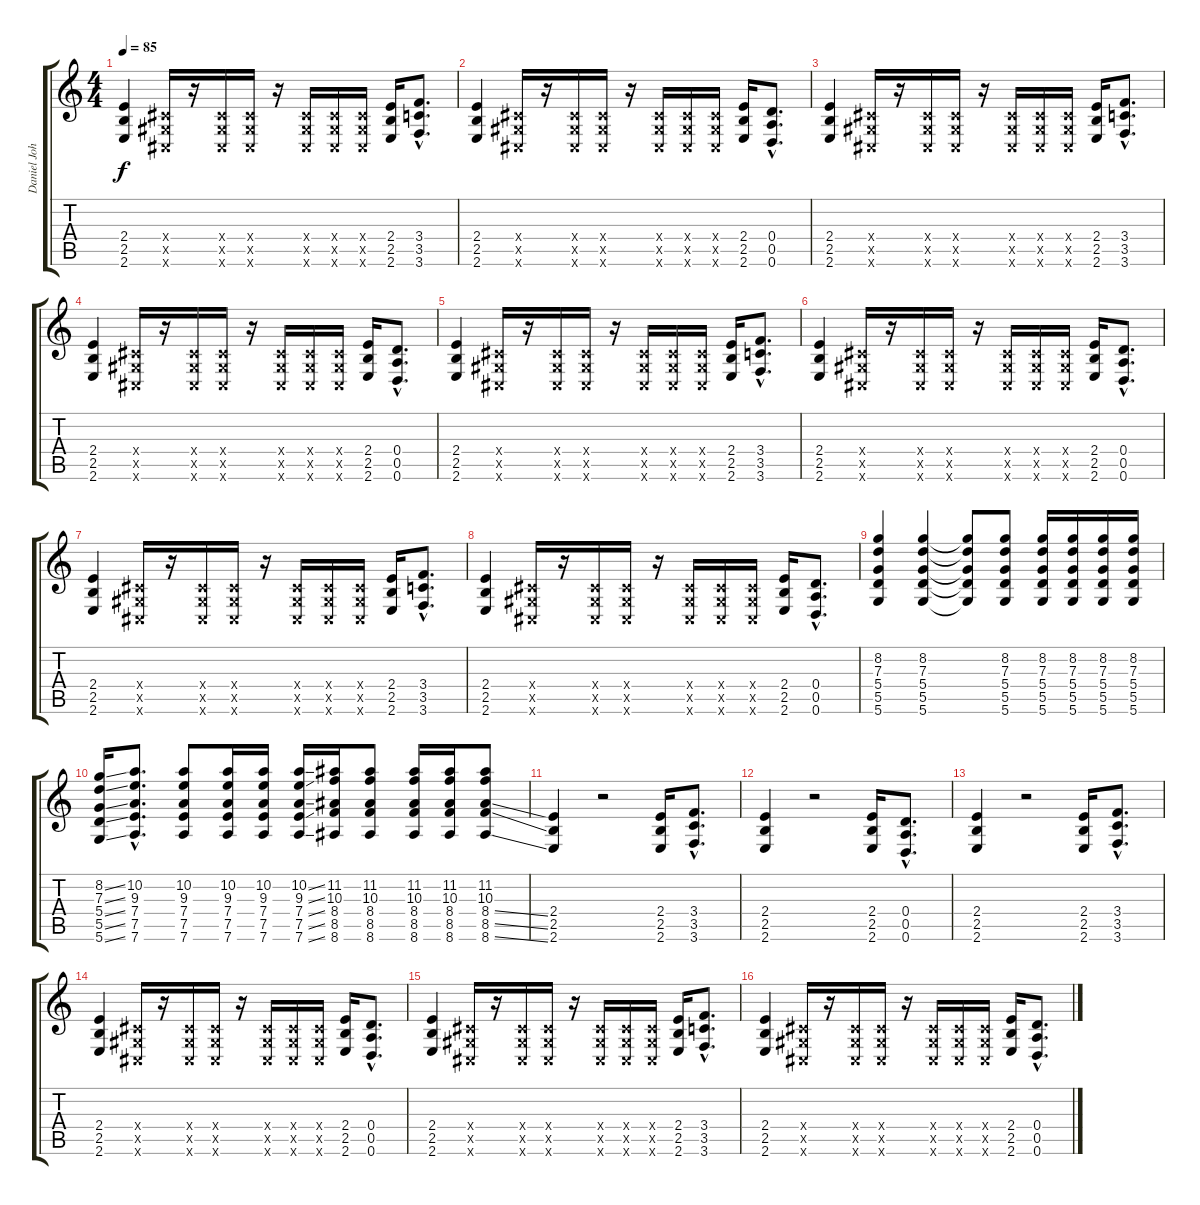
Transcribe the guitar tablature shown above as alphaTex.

\track ("Daniel Johns (gtr2)" "Daniel Joh") {instrument distortionguitar}
\staff {score tabs}
\tuning (E4 B3 G3 D3 A2 D2) {hide}
\ts (4 4)
\tempo 85
\clef g2
\ks c
(2.4 2.5 2.6).4{dy f} (-1.4{x} -1.5{x} -1.6{x}).16 r.16 (-1.4{x} -1.5{x} -1.6{x}).16 (-1.4{x} -1.5{x} -1.6{x}).16 r.16 (-1.4{x} -1.5{x} -1.6{x}).16 (-1.4{x} -1.5{x} -1.6{x}).16 (-1.4{x} -1.5{x} -1.6{x}).16 (2.4 2.5 2.6).16 (3.4{hac} 3.5{hac} 3.6{hac}).8{d} |
(2.4 2.5 2.6).4 (-1.4{x} -1.5{x} -1.6{x}).16 r.16 (-1.4{x} -1.5{x} -1.6{x}).16 (-1.4{x} -1.5{x} -1.6{x}).16 r.16 (-1.4{x} -1.5{x} -1.6{x}).16 (-1.4{x} -1.5{x} -1.6{x}).16 (-1.4{x} -1.5{x} -1.6{x}).16 (2.4 2.5 2.6).16 (0.4{hac} 0.5{hac} 0.6{hac}).8{d} |
(2.4 2.5 2.6).4 (-1.4{x} -1.5{x} -1.6{x}).16 r.16 (-1.4{x} -1.5{x} -1.6{x}).16 (-1.4{x} -1.5{x} -1.6{x}).16 r.16 (-1.4{x} -1.5{x} -1.6{x}).16 (-1.4{x} -1.5{x} -1.6{x}).16 (-1.4{x} -1.5{x} -1.6{x}).16 (2.4 2.5 2.6).16 (3.4{hac} 3.5{hac} 3.6{hac}).8{d} |
(2.4 2.5 2.6).4 (-1.4{x} -1.5{x} -1.6{x}).16 r.16 (-1.4{x} -1.5{x} -1.6{x}).16 (-1.4{x} -1.5{x} -1.6{x}).16 r.16 (-1.4{x} -1.5{x} -1.6{x}).16 (-1.4{x} -1.5{x} -1.6{x}).16 (-1.4{x} -1.5{x} -1.6{x}).16 (2.4 2.5 2.6).16 (0.4{hac} 0.5{hac} 0.6{hac}).8{d} |
(2.4 2.5 2.6).4 (-1.4{x} -1.5{x} -1.6{x}).16 r.16 (-1.4{x} -1.5{x} -1.6{x}).16 (-1.4{x} -1.5{x} -1.6{x}).16 r.16 (-1.4{x} -1.5{x} -1.6{x}).16 (-1.4{x} -1.5{x} -1.6{x}).16 (-1.4{x} -1.5{x} -1.6{x}).16 (2.4 2.5 2.6).16 (3.4{hac} 3.5{hac} 3.6{hac}).8{d} |
(2.4 2.5 2.6).4 (-1.4{x} -1.5{x} -1.6{x}).16 r.16 (-1.4{x} -1.5{x} -1.6{x}).16 (-1.4{x} -1.5{x} -1.6{x}).16 r.16 (-1.4{x} -1.5{x} -1.6{x}).16 (-1.4{x} -1.5{x} -1.6{x}).16 (-1.4{x} -1.5{x} -1.6{x}).16 (2.4 2.5 2.6).16 (0.4{hac} 0.5{hac} 0.6{hac}).8{d} |
(2.4 2.5 2.6).4 (-1.4{x} -1.5{x} -1.6{x}).16 r.16 (-1.4{x} -1.5{x} -1.6{x}).16 (-1.4{x} -1.5{x} -1.6{x}).16 r.16 (-1.4{x} -1.5{x} -1.6{x}).16 (-1.4{x} -1.5{x} -1.6{x}).16 (-1.4{x} -1.5{x} -1.6{x}).16 (2.4 2.5 2.6).16 (3.4{hac} 3.5{hac} 3.6{hac}).8{d} |
(2.4 2.5 2.6).4 (-1.4{x} -1.5{x} -1.6{x}).16 r.16 (-1.4{x} -1.5{x} -1.6{x}).16 (-1.4{x} -1.5{x} -1.6{x}).16 r.16 (-1.4{x} -1.5{x} -1.6{x}).16 (-1.4{x} -1.5{x} -1.6{x}).16 (-1.4{x} -1.5{x} -1.6{x}).16 (2.4 2.5 2.6).16 (0.4{hac} 0.5{hac} 0.6{hac}).8{d} |
(8.2 7.3 5.4 5.5 5.6).4 (8.2 7.3 5.4 5.5 5.6).4 (8.2{t} 7.3{t} 5.4{t} 5.5{t} 5.6{t}).8 (8.2 7.3 5.4 5.5 5.6).8 (8.2 7.3 5.4 5.5 5.6).16 (8.2 7.3 5.4 5.5 5.6).16 (8.2 7.3 5.4 5.5 5.6).16 (8.2 7.3 5.4 5.5 5.6).16 |
(8.2{ss} 7.3{ss} 5.4{ss} 5.5{ss} 5.6{ss}).16 (10.2{hac} 9.3{hac} 7.4{hac} 7.5{hac} 7.6{hac}).8{d} (10.2 9.3 7.4 7.5 7.6).8 (10.2 9.3 7.4 7.5 7.6).16 (10.2 9.3 7.4 7.5 7.6).16 (10.2{ss} 9.3{ss} 7.4{ss} 7.5{ss} 7.6{ss}).16 (11.2 10.3 8.4 8.5 8.6).16 (11.2 10.3 8.4 8.5 8.6).8 (11.2 10.3 8.4 8.5 8.6).16 (11.2 10.3 8.4 8.5 8.6).16 (11.2 10.3 8.4{ss} 8.5{ss} 8.6{ss}).8 |
(2.4 2.5 2.6).4 r.2 (2.4 2.5 2.6).16 (3.4{hac} 3.5{hac} 3.6{hac}).8{d} |
(2.4 2.5 2.6).4 r.2 (2.4 2.5 2.6).16 (0.4{hac} 0.5{hac} 0.6{hac}).8{d} |
(2.4 2.5 2.6).4 r.2 (2.4 2.5 2.6).16 (3.4{hac} 3.5{hac} 3.6{hac}).8{d} |
(2.4 2.5 2.6).4 (-1.4{x} -1.5{x} -1.6{x}).16 r.16 (-1.4{x} -1.5{x} -1.6{x}).16 (-1.4{x} -1.5{x} -1.6{x}).16 r.16 (-1.4{x} -1.5{x} -1.6{x}).16 (-1.4{x} -1.5{x} -1.6{x}).16 (-1.4{x} -1.5{x} -1.6{x}).16 (2.4 2.5 2.6).16 (0.4{hac} 0.5{hac} 0.6{hac}).8{d} |
(2.4 2.5 2.6).4 (-1.4{x} -1.5{x} -1.6{x}).16 r.16 (-1.4{x} -1.5{x} -1.6{x}).16 (-1.4{x} -1.5{x} -1.6{x}).16 r.16 (-1.4{x} -1.5{x} -1.6{x}).16 (-1.4{x} -1.5{x} -1.6{x}).16 (-1.4{x} -1.5{x} -1.6{x}).16 (2.4 2.5 2.6).16 (3.4{hac} 3.5{hac} 3.6{hac}).8{d} |
(2.4 2.5 2.6).4 (-1.4{x} -1.5{x} -1.6{x}).16 r.16 (-1.4{x} -1.5{x} -1.6{x}).16 (-1.4{x} -1.5{x} -1.6{x}).16 r.16 (-1.4{x} -1.5{x} -1.6{x}).16 (-1.4{x} -1.5{x} -1.6{x}).16 (-1.4{x} -1.5{x} -1.6{x}).16 (2.4 2.5 2.6).16 (0.4{hac} 0.5{hac} 0.6{hac}).8{d}
